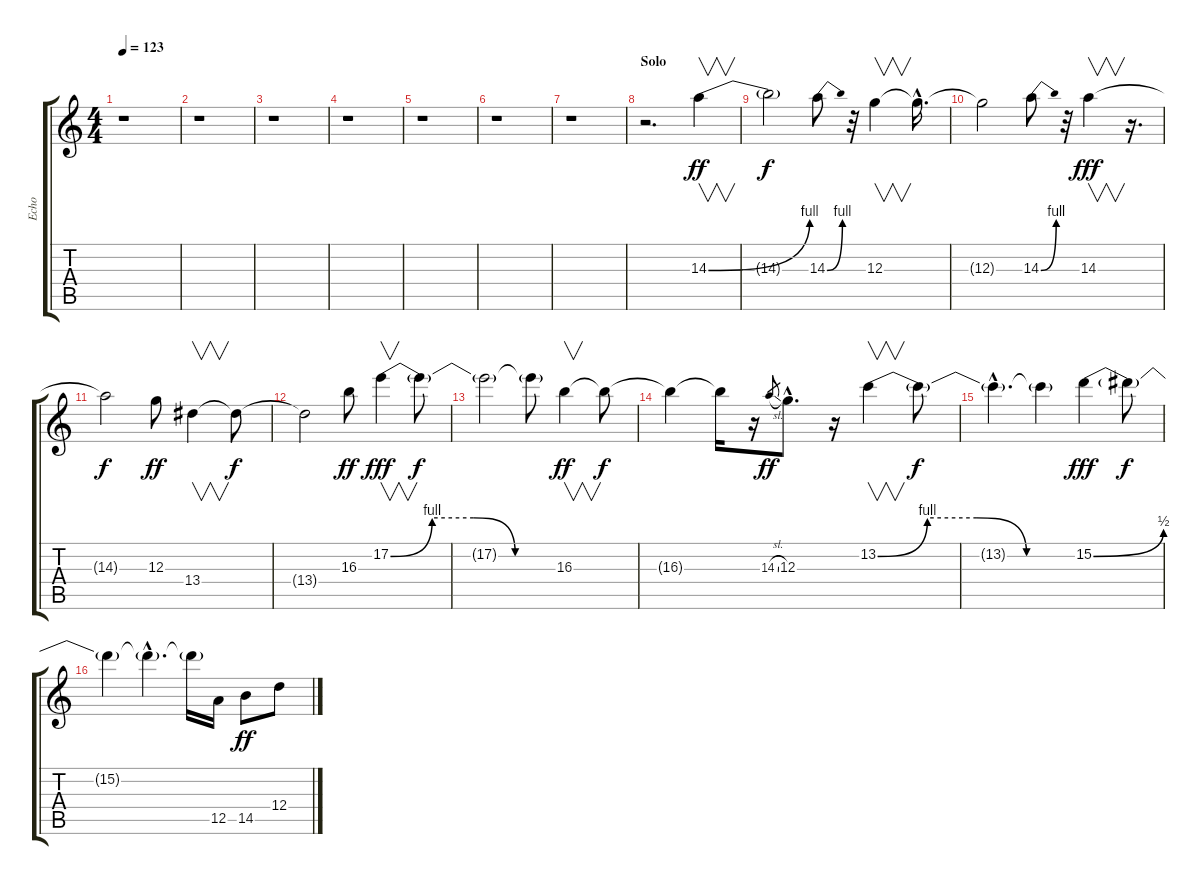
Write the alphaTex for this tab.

\track ("Echo" "Echo") {instrument overdrivenguitar}
\staff {score tabs}
\tuning (E4 B3 G3 D3 A2 E2) {hide}
\ts (4 4)
\tempo 123
\clef g2
\ks c
r.1{dy f} |
r.1 |
r.1 |
r.1 |
r.1 |
r.1 |
r.1 |
\section ("" "Solo")
r.2{d} 14.3{be (bend 0 0 60 4)}.4{v dy ff} |
14.3{t}.2{dy f} 14.3{be (bend 0 0 60 4)}.8 r.32 12.3.4{v} 12.3{hac t}.16{d} |
12.3{t}.2 14.3{be (bend 0 0 60 4)}.8 r.32 14.3.4{v dy fff} r.16{d} |
14.3{t}.2{dy f} 12.3.8{dy ff} 13.4.4{v} 13.4{t}.8{dy f} |
13.4{t}.2 16.3.8{dy ff} 17.2{be (custom 0 0 15 4 30 4 45 0 60 0)}.4{v dy fff} 17.2{t}.8{dy f} |
17.2{t}.2 17.2{t}.8 16.3.4{v dy ff} 16.3{t}.8{dy f} |
16.3{t}.4 16.3{t}.16 r.16 14.3{sl}.8{gr dy ff} 12.3{hac}.8{d} r.16 13.2{be (custom 0 0 15 4 30 4 45 0 60 0)}.4{v} 13.2{t}.8{dy f} |
13.2{hac t}.4{d} 13.2{t}.4 15.2{be (bend 0 0 60 2)}.4{dy fff} 15.2{t}.8{dy f} |
15.2{t}.4 15.2{hac t}.4{d} 15.2{t}.16 12.5.16 14.5.8{dy ff} 12.4.8
